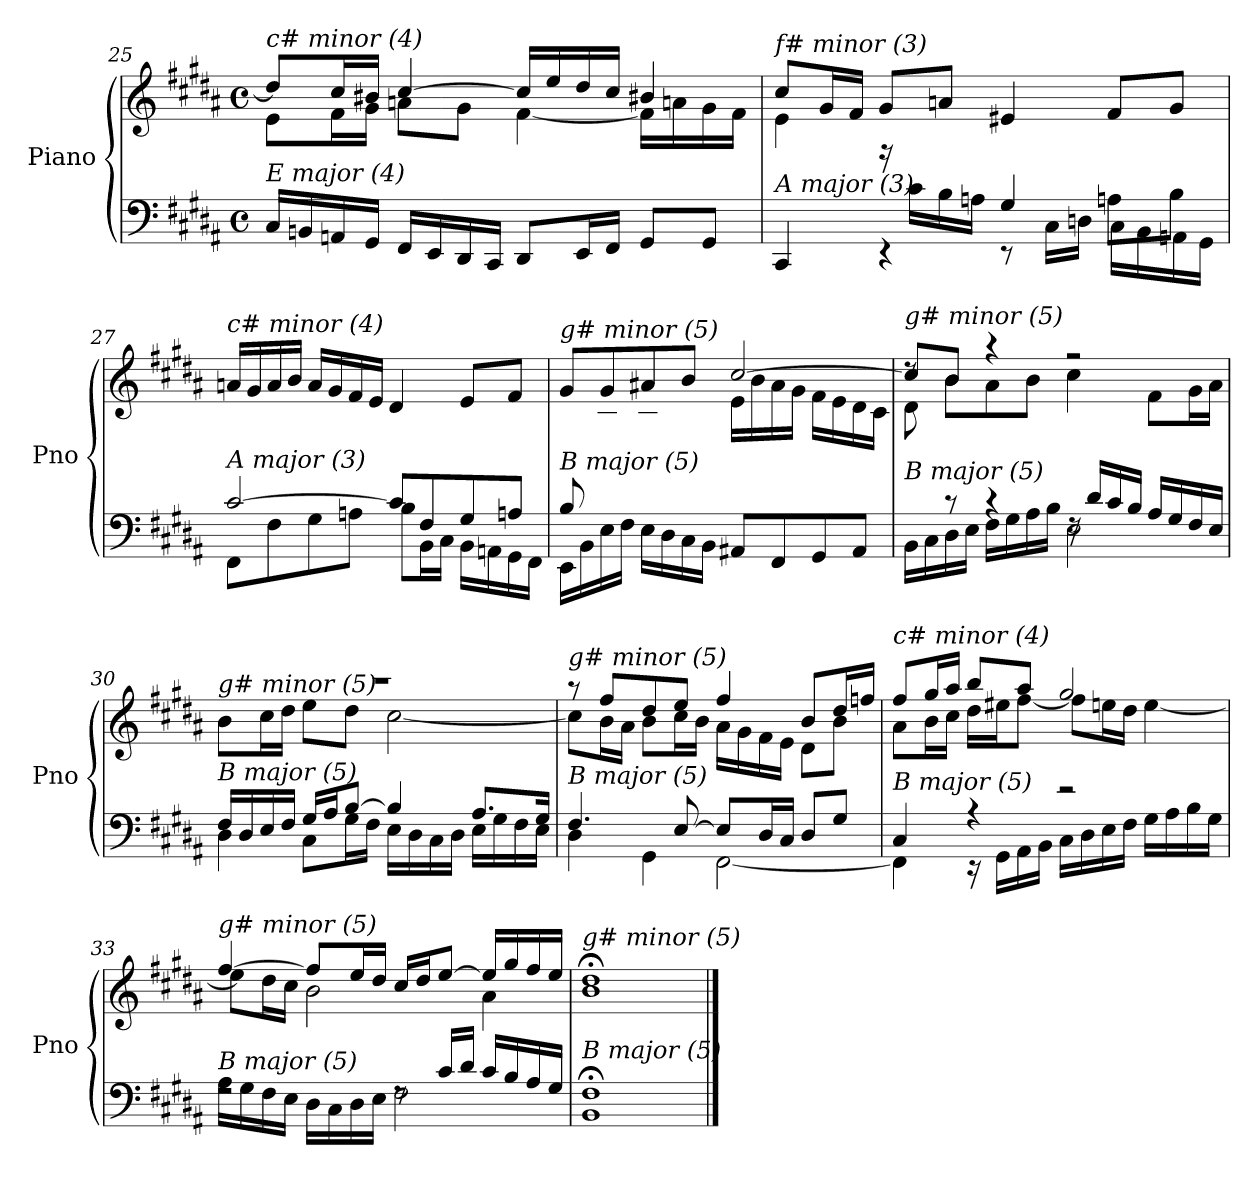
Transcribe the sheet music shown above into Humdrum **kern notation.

**kern	**kern
*part1	*part1
*staff2	*staff1
*I"Piano	*
*I'Pno	*
!!LO:LB:g=z
*clefF4	*clefG2
*k[f#c#g#d#a#]	*k[f#c#g#d#a#]
*M4/4	*M4/4
*met(c)	*met(c)
=25	=25
*	*^
!	!LO:TX:i:t=c# minor (4)	!
!LO:TX:i:t=E major (4)	!	!
16C#/LL	8dd#/L]	8e\L
16BBn/	.	.
16AAn/	16cc#/L	16f#\L
16GG#/JJ	16b#X/JJ	16g#\JJ
16FF#/LL	[4cc#/	8an\L
16EE/	.	.
16DD#/	.	8g#\J
16CC#/JJ	.	.
8DD#/L	16cc#/LL]	[4f#\
.	16ee/	.
16EE/L	16dd#/	.
16FF#/JJ	16cc#/JJ	.
8GG#/L	4b#X/	16f#\LL]
.	.	16an\
8GG#/J	.	16g#\
.	.	16f#\JJ
!!LO:PB:g=z	!!
=26	=26	=26
*^	*	*
!	!	!LO:TX:i:t=f# minor (3)	!
!LO:TX:i:t=A major (3)	!	!	!
4ryy	4CC#/	8cc#/L	4e\
.	.	16g#/L	.
.	.	16f#/JJ	.
16ryy	4r	8g#/L	16rF
16c#\LL	.	.	2ryy
16B\	.	8an/J	.
16An\JJ	.	.	.
4G#/	8r	4e#X/	.
.	16C#\LL	.	.
.	16Dn\JJ	.	.
8An\L	16C#\LL	8f#/L	.
.	16BB\	.	8.ryy
8B\J	16AAn\	8g#/J	.
.	16GG#\JJ	.	.
*	*	*v	*v
=27	=27	=27
!	!	!LO:TX:i:t=c# minor (4)
!LO:TX:i:t=A major (3)	!	!
[2c#/	8FF#\L	16an/LL
.	.	16g#/
.	8F#\	16a/
.	.	16b/JJ
.	8G#\	16a/LL
.	.	16g#/
.	8An\J	16f#/
.	.	16e/JJ
8c#/L]	8B\L	4d#/
8F#/	16BB\L	.
.	16C#\JJ	.
8G#/	16BB\LL	8e/L
.	16AAn\	.
8An/J	16GG#\	8f#/J
.	16FF#\JJ	.
!!LO:LB:g=z
=28	=28	=28
*	*	*^
!	!	!LO:TX:i:t=g# minor (5)	!
!LO:TX:i:t=B major (5)	!	!	!
8B/L	16EE\LL	8g#/L	8ryy
.	16BB\	.	.
2..ryy	16E\	8g#/	8B\
.	16F#\JJ	.	.
.	16E\LL	8a#X/	8c#\
.	16D#\	.	.
.	16C#\	8b/J	8d#\J
.	16BB\JJ	.	.
.	8AA#X/L	[2cc#/	16e\LL
.	.	.	16b\
.	8FF#/	.	16a#\
.	.	.	16g#\JJ
.	8GG#/	.	16f#\LL
.	.	.	16e\
.	8AA#/J	.	16d#\
.	.	.	16c#\JJ
!!LO:LB:g=z
=29	=29	=29	=29
*	*	*	*^
!	!	!LO:TX:i:t=g# minor (5)	!	!
!LO:TX:i:t=B major (5)	!	!	!	!
8ryy	16BB\LL	8cc#/L]	8rdd	8d#\
.	16C#\	.	.	.
8rc	16D#\	8b/J	8b\L	2..ryy
.	16E\JJ	.	.	.
4rc	16F#\LL	4r	8a#\	.
.	16G#\	.	.	.
.	16A#\	.	8b\J	.
.	16B\JJ	.	.	.
16rF	2E\	2r	4cc#\	.
16d#/LL	.	.	.	.
16c#/	.	.	.	.
16B/JJ	.	.	.	.
16A#/LL	.	.	8f#\L	.
16G#/	.	.	.	.
16F#/	.	.	16g#\L	.
16E/JJ	.	.	16a#\JJ	.
*	*	*	*v	*v
=30	=30	=30	=30
!	!	!LO:TX:i:t=g# minor (5)	!
!LO:TX:i:t=B major (5)	!	!	!
16F#/LL	4D#\	1r	8b\L
16D#/	.	.	.
16E/	.	.	16cc#\L
16F#/JJ	.	.	16dd#\JJ
16G#/LL	8C#\L	.	8ee\L
16A#/J	.	.	.
[8B/J	16G#\L	.	8dd#\J
.	16F#\JJ	.	.
4B/]	16E\LL	.	[2cc#\
.	16D#\	.	.
.	16C#\	.	.
.	16D#\JJ	.	.
8.A#/L	16E\LL	.	.
.	16G#\	.	.
.	16F#\	.	.
16G#/Jk	16E\JJ	.	.
=31	=31	=31	=31
!	!	!LO:TX:i:t=g# minor (5)	!
!LO:TX:i:t=B major (5)	!	!	!
4.F#/	4D#\	8r	8cc#\L]
.	.	8ff#/L	16b\L
.	.	.	16a#\JJ
.	4GG#\	8dd#/	8b\L
[8E/	.	8ee/J	16cc#\L
.	.	.	16b\JJ
8E/L]	[2FF#\	4ff#/	16a#\LL
.	.	.	16g#\
16D#/L	.	.	16f#\
16C#/JJ	.	.	16e\JJ
8D#/L	.	8b/L	8d#\L
8G#/J	.	16dd#/L	8b\J
.	.	16ffni/JJ	.
!!LO:LB:g=z	!!
=32	=32	=32	=32
!	!	!LO:TX:i:t=c# minor (4)	!
!LO:TX:i:t=B major (5)	!	!	!
4C#/	4FF#\]	8ff#/L	8a#\L
.	.	16gg#/L	16b\L
.	.	16aa#/JJ	16cc#\JJ
4r	16r	8bb/L	16dd#\LL
.	16GG#\LL	.	16ee#X\J
.	16AA#\	8aa#/J	[8ff#\J
.	16BB\JJ	.	.
2r	16C#\LL	2gg#/	8ff#\L]
.	16D#\	.	.
.	16E\	.	16een\L
.	16F#\JJ	.	16dd#\JJ
.	16G#\LL	.	[4ee\
.	16A#\	.	.
.	16B\	.	.
.	16G#\JJ	.	.
=33	=33	=33	=33
!	!	!LO:TX:i:t=g# minor (5)	!
!LO:TX:i:t=B major (5)	!	!	!
2rF	16A#\LL	[4ff#/	8ee\L]
.	16G#\	.	.
.	16F#\	.	16dd#\L
.	16E\JJ	.	16cc#\JJ
.	16D#\LL	8ff#/L]	2b\
.	16C#\	.	.
.	16D#\	16ee/L	.
.	16E\JJ	16dd#/JJ	.
8rF	2F#\	16cc#/LL	.
.	.	16dd#/J	.
16c#/LL	.	[8ee/J	.
16d#/JJ	.	.	.
16c#/LL	.	16ee/LL]	4a#\
16B/	.	16gg#/	.
16A#/	.	16ff#/	.
16G#/JJ	.	16ee/JJ	.
*v	*v	*	*
*	*v	*v
=34	=34
!	!LO:TX:i:t=g# minor (5)
!LO:TX:i:t=B major (5)	!
1BB; 1F#;	1b;< 1dd#;<
==	==
*-	*-
